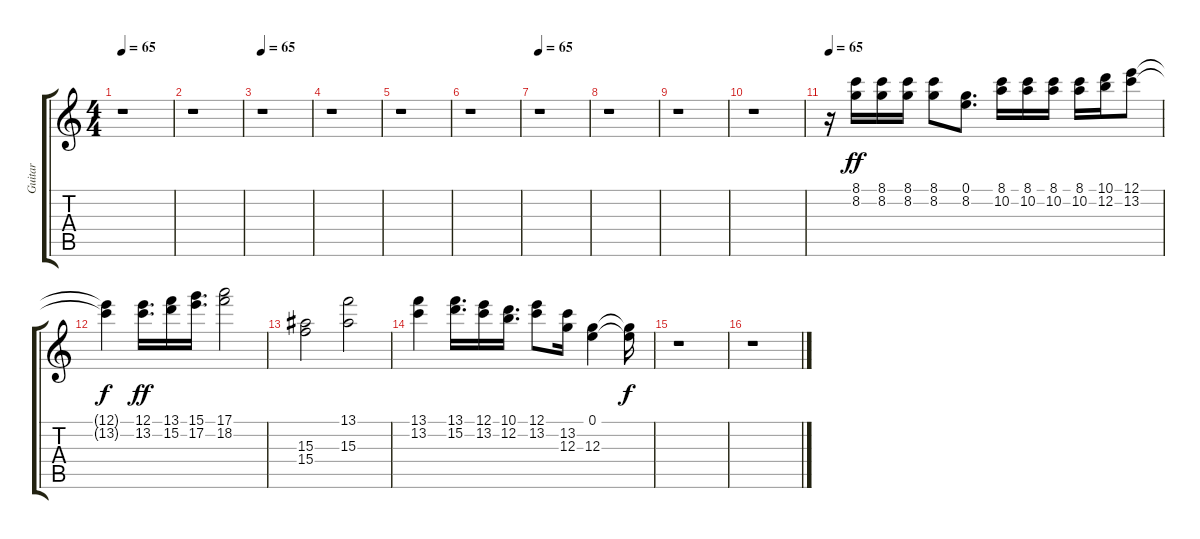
\track ("Guitar" "Guitar") {instrument electricguitarjazz}
\staff {score tabs}
\tuning (E4 B3 G3 D3 A2 E2) {hide}
\ts (4 4)
\tempo 65
\clef g2
\ks c
r.1{dy ff} |
r.1 |
\tempo 65
r.1 |
r.1 |
r.1 |
r.1 |
\tempo 65
r.1 |
r.1 |
r.1 |
r.1 |
\tempo 65
r.16 (8.1 8.2).16 (8.1 8.2).16 (8.1 8.2).16 (8.1 8.2).8 (0.1 8.2).8{d} (8.1 10.2).16 (8.1 10.2).16 (8.1 10.2).16 (8.1 10.2).16 (10.1 12.2).16 (12.1 13.2).8 |
(12.1{t} 13.2{t}).4{dy f} (12.1 13.2).16{d dy ff} (13.1 15.2).16 (15.1 17.2).16{d} (17.1 18.2).2 |
(15.3 15.4).2 (13.1 15.3).2 |
(13.1 13.2).4 (13.1 15.2).16{d} (12.1 13.2).16 (10.1 12.2).16{d} (12.1 13.2).8 (13.2 12.3).16 (0.1 12.3).4 (0.1{t} 12.3{t}).16{dy f} |
r.1 |
r.1
